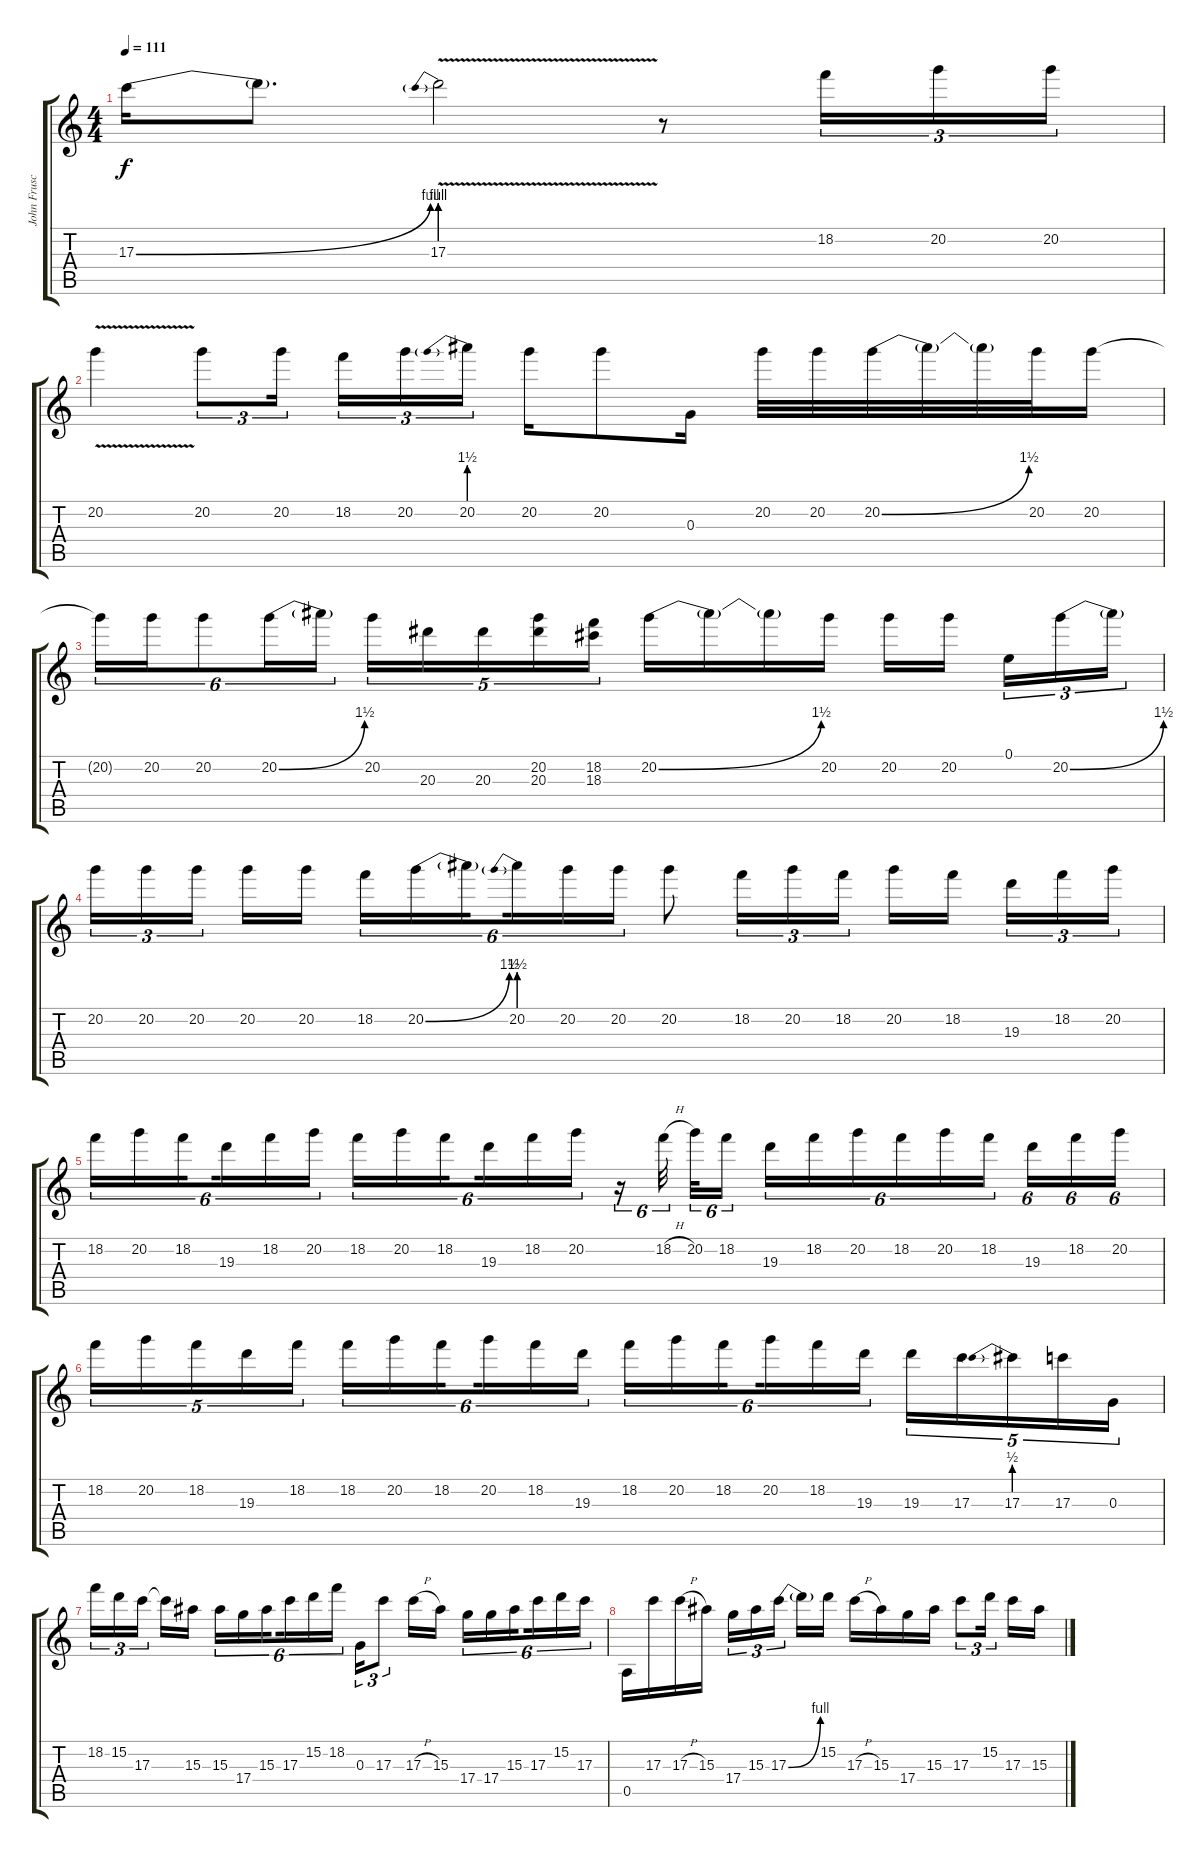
\track ("John Frusciante | Gtr. 1" "John Frusc") {instrument electricguitarclean}
\staff {score tabs}
\tuning (E4 B3 G3 D3 A2 E2) {hide}
\ts (4 4)
\tempo 111
\clef g2
\ks c
17.3{be (bend 0 0 60 4)}.16{dy f} 17.3{t}.8{d} 17.3{be (prebend 0 4 60 4) v}.2 r.8 18.2.16{tu (3 2)} 20.2.16{tu (3 2)} 20.2.16{tu (3 2)} |
20.2{v}.4 20.2.8{tu (3 2)} 20.2.16{tu (3 2) beam splitsecondary} 18.2.16{tu (3 2)} 20.2.16{tu (3 2)} 20.2{be (prebend 0 6 60 6)}.16{tu (3 2)} 20.2.16 20.2.8 0.3.16 20.2.32 20.2.32 20.2{be (bend 0 0 60 6)}.32 20.2{t}.32 20.2{t}.32 20.2.32 20.2.16 |
20.2{t}.16{tu (6 4)} 20.2.16{tu (6 4)} 20.2.8{tu (6 4)} 20.2{be (bend 0 0 60 6)}.16{tu (6 4)} 20.2{t}.16{tu (6 4)} 20.2.16{tu (5 4)} 20.3.16{tu (5 4)} 20.3.16{tu (5 4)} (20.2 20.3).16{tu (5 4)} (18.2 18.3).16{tu (5 4)} 20.2{be (bend 0 0 60 6)}.16 20.2{t}.16 20.2{t}.16 20.2.16 20.2.16 20.2.16{beam splitsecondary} 0.1.16{tu (3 2)} 20.2{be (bend 0 0 60 6)}.16{tu (3 2)} 20.2{t}.16{tu (3 2)} |
20.2.16{tu (3 2)} 20.2.16{tu (3 2)} 20.2.16{tu (3 2) beam splitsecondary} 20.2.16 20.2.16 18.2.16{tu (6 4)} 20.2{be (bend 0 0 60 6)}.16{tu (6 4)} 20.2{t}.16{tu (6 4) beam splitsecondary} 20.2{be (prebend 0 6 60 6)}.16{tu (6 4)} 20.2.16{tu (6 4)} 20.2.16{tu (6 4)} 20.2.8 18.2.16{tu (3 2)} 20.2.16{tu (3 2)} 18.2.16{tu (3 2)} 20.2.16 18.2.16{beam splitsecondary} 19.3.16{tu (3 2)} 18.2.16{tu (3 2)} 20.2.16{tu (3 2)} |
18.2.16{tu (6 4)} 20.2.16{tu (6 4)} 18.2.16{tu (6 4) beam splitsecondary} 19.3.16{tu (6 4)} 18.2.16{tu (6 4)} 20.2.16{tu (6 4)} 18.2.16{tu (6 4)} 20.2.16{tu (6 4)} 18.2.16{tu (6 4) beam splitsecondary} 19.3.16{tu (6 4)} 18.2.16{tu (6 4)} 20.2.16{tu (6 4)} r.16{tu (6 4)} 18.2{h}.32{tu (6 4) beam splitsecondary} 20.2.32{tu (6 4)} 18.2.16{tu (6 4) beam splitsecondary} 19.3.16{tu (6 4)} 18.2.16{tu (6 4)} 20.2.16{tu (6 4)} 18.2.16{tu (6 4)} 20.2.16{tu (6 4)} 18.2.16{tu (6 4) beam splitsecondary} 19.3.16{tu (6 4)} 18.2.16{tu (6 4)} 20.2.16{tu (6 4)} |
18.2.16{tu (5 4)} 20.2.16{tu (5 4)} 18.2.16{tu (5 4)} 19.3.16{tu (5 4)} 18.2.16{tu (5 4)} 18.2.16{tu (6 4)} 20.2.16{tu (6 4)} 18.2.16{tu (6 4) beam splitsecondary} 20.2.16{tu (6 4)} 18.2.16{tu (6 4)} 19.3.16{tu (6 4)} 18.2.16{tu (6 4)} 20.2.16{tu (6 4)} 18.2.16{tu (6 4) beam splitsecondary} 20.2.16{tu (6 4)} 18.2.16{tu (6 4)} 19.3.16{tu (6 4)} 19.3.16{tu (5 4)} 17.3.16{tu (5 4)} 17.3{be (prebend 0 2 60 2)}.16{tu (5 4)} 17.3.16{tu (5 4)} 0.3.16{tu (5 4)} |
18.2.16{tu (3 2)} 15.2.16{tu (3 2)} 17.3.16{tu (3 2) beam splitsecondary} 17.3{t}.16 15.3.16 15.3.16{tu (6 4)} 17.4.16{tu (6 4)} 15.3.16{tu (6 4) beam splitsecondary} 17.3.16{tu (6 4)} 15.2.16{tu (6 4)} 18.2.16{tu (6 4)} 0.3.16{tu (3 2)} 17.3.8{tu (3 2)} 17.3{h}.16 15.3.16 17.4.16{tu (6 4)} 17.4.16{tu (6 4)} 15.3.16{tu (6 4) beam splitsecondary} 17.3.16{tu (6 4)} 15.2.16{tu (6 4)} 17.3.16{tu (6 4)} |
0.5.16 17.3.16 17.3{h}.16 15.3.16 17.4.16{tu (3 2)} 15.3.16{tu (3 2)} 17.3{be (bend 0 0 60 4)}.16{tu (3 2) beam splitsecondary} 17.3{t}.16 15.2.16 17.3{h}.16 15.3.16 17.4.16 15.3.16 17.3.8{tu (3 2)} 15.2.16{tu (3 2) beam splitsecondary} 17.3.16 15.3.16
